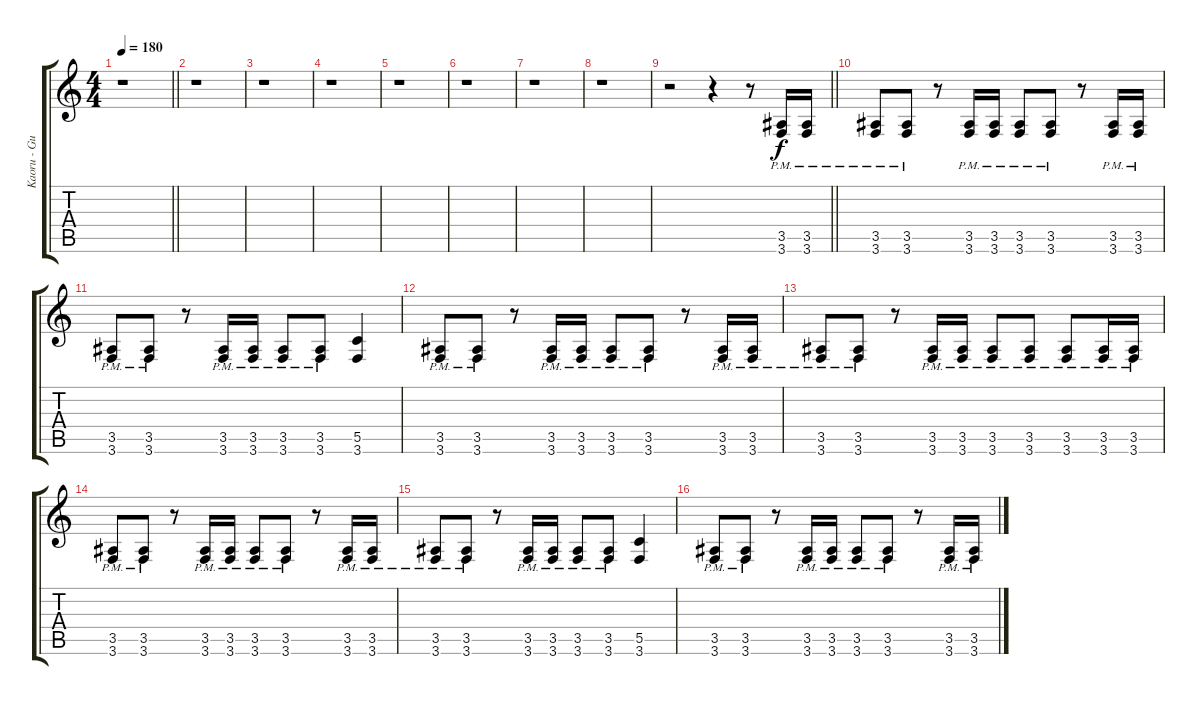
\track ("Kaoru - Guitar 2" "Kaoru - Gu") {instrument overdrivenguitar}
\staff {score tabs}
\tuning (D4 A3 F3 C3 G2 D2) {hide}
\ts (4 4)
\tempo 180
\clef g2
\barLineRight lightlight
\ks c
r.1{dy f instrument overdrivenguitar} |
r.1 |
r.1 |
r.1 |
r.1 |
r.1 |
r.1 |
r.1 |
\barLineRight lightlight
r.2 r.4 r.8 (3.5{pm} 3.6{pm}).16 (3.5{pm} 3.6{pm}).16 |
(3.5{pm} 3.6{pm}).8 (3.5{pm} 3.6{pm}).8 r.8 (3.5{pm} 3.6{pm}).16 (3.5{pm} 3.6{pm}).16 (3.5{pm} 3.6{pm}).8 (3.5{pm} 3.6{pm}).8 r.8 (3.5{pm} 3.6{pm}).16 (3.5{pm} 3.6{pm}).16 |
(3.5{pm} 3.6{pm}).8 (3.5{pm} 3.6{pm}).8 r.8 (3.5{pm} 3.6{pm}).16 (3.5{pm} 3.6{pm}).16 (3.5{pm} 3.6{pm}).8 (3.5{pm} 3.6{pm}).8 (5.5 3.6).4 |
(3.5{pm} 3.6{pm}).8 (3.5{pm} 3.6{pm}).8 r.8 (3.5{pm} 3.6{pm}).16 (3.5{pm} 3.6{pm}).16 (3.5{pm} 3.6{pm}).8 (3.5{pm} 3.6{pm}).8 r.8 (3.5{pm} 3.6{pm}).16 (3.5{pm} 3.6{pm}).16 |
(3.5{pm} 3.6{pm}).8 (3.5{pm} 3.6{pm}).8 r.8 (3.5{pm} 3.6{pm}).16 (3.5{pm} 3.6{pm}).16 (3.5{pm} 3.6{pm}).8 (3.5{pm} 3.6{pm}).8 (3.5{pm} 3.6{pm}).8 (3.5{pm} 3.6{pm}).16 (3.5{pm} 3.6{pm}).16 |
(3.5{pm} 3.6{pm}).8 (3.5{pm} 3.6{pm}).8 r.8 (3.5{pm} 3.6{pm}).16 (3.5{pm} 3.6{pm}).16 (3.5{pm} 3.6{pm}).8 (3.5{pm} 3.6{pm}).8 r.8 (3.5{pm} 3.6{pm}).16 (3.5{pm} 3.6{pm}).16 |
(3.5{pm} 3.6{pm}).8 (3.5{pm} 3.6{pm}).8 r.8 (3.5{pm} 3.6{pm}).16 (3.5{pm} 3.6{pm}).16 (3.5{pm} 3.6{pm}).8 (3.5{pm} 3.6{pm}).8 (5.5 3.6).4 |
(3.5{pm} 3.6{pm}).8 (3.5{pm} 3.6{pm}).8 r.8 (3.5{pm} 3.6{pm}).16 (3.5{pm} 3.6{pm}).16 (3.5{pm} 3.6{pm}).8 (3.5{pm} 3.6{pm}).8 r.8 (3.5{pm} 3.6{pm}).16 (3.5{pm} 3.6{pm}).16
